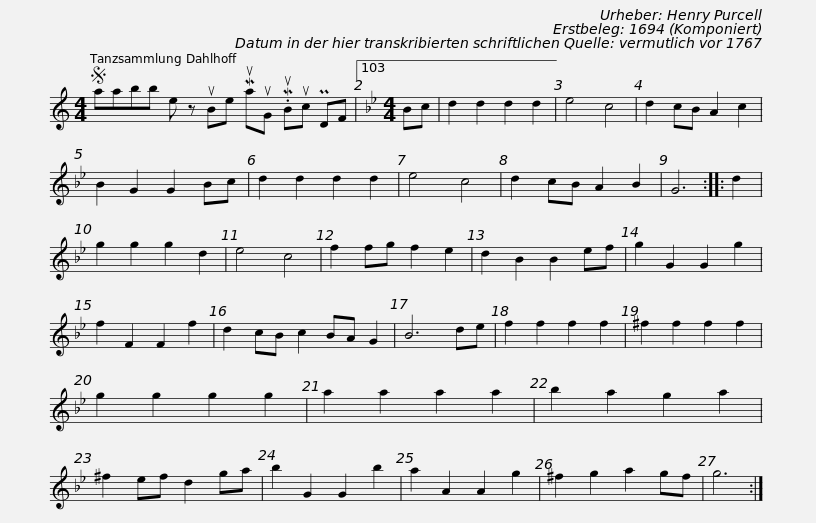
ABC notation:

X:1
L:1/8
M:4/4
I:linebreak $
K:C
V:1 treble
V:1
S aabb e z uBe MuauG .MuBuc PDF |103[K:Gmin][M:4/4] Bc | d2 d2 d2 d2 | e4 c4 | d2 cB A2 c2 | %5
 B2 G2 G2 Bc | d2 d2 d2 d2 | e4 c4 |$ d2 cB A2 B2 | G6 :: %10
 d2 | g2 g2 g2 d2 | e4 c4 | f2 fg f2 e2 | d2 B2 B2 ef | %15
 g2 G2 G2 g2 | f2 F2 F2 f2 | d2 cB c2 BA G2 |$ B6 de | f2 f2 f2 f2 | %20
 ^f2 f2 f2 f2 | g2 g2 g2 g2 | a2 a2 a2 a2 | b2 a2 g2 a2 | ^f2 ef d2 ga | %25
 b2 G2 G2 b2 | a2 A2 A2 g2 |$ ^f2 g2 a2 gf | g6 :| %29
